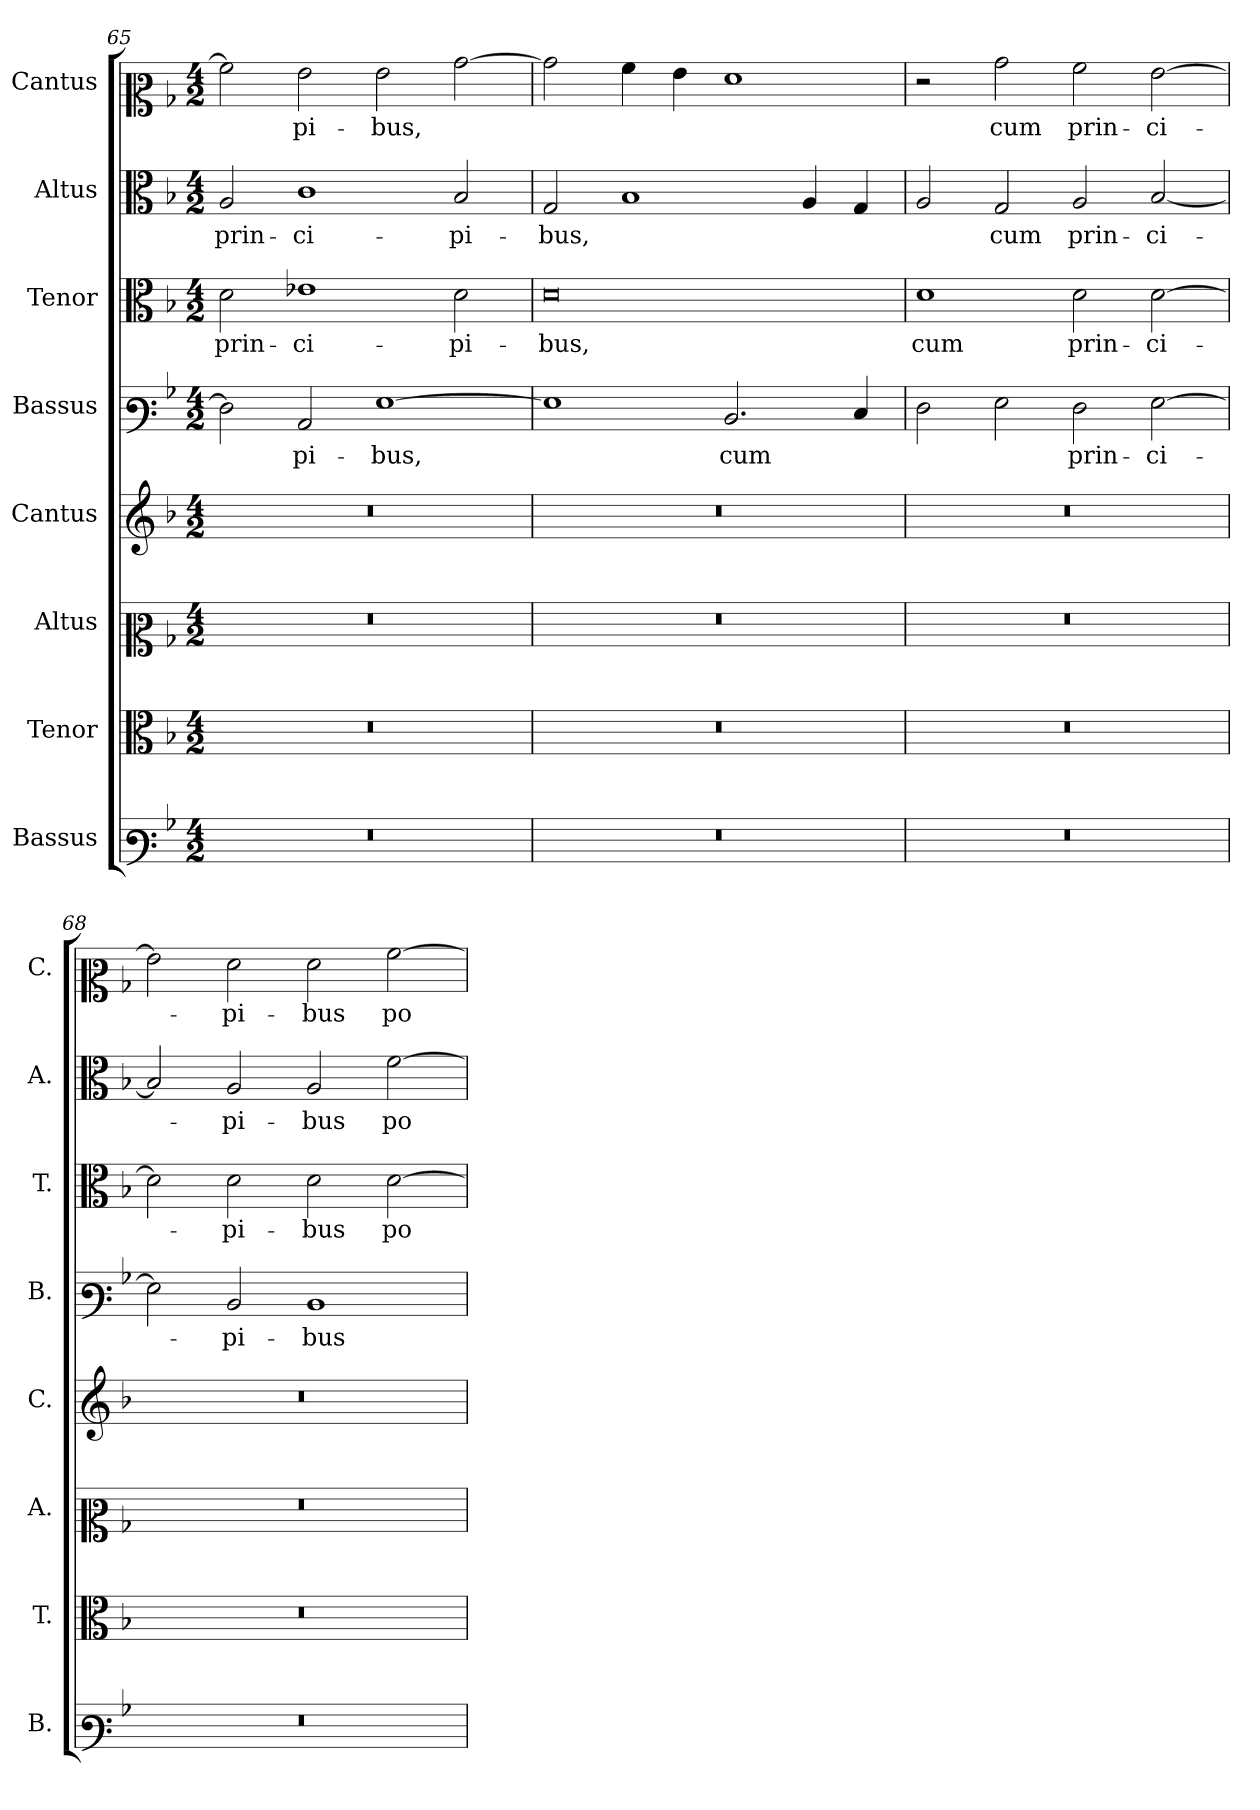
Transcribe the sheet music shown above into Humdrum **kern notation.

**kern	**kern	**kern	**kern	**kern	**text	**kern	**text	**kern	**text	**kern	**text
*part8	*part7	*part6	*part5	*part4	*part4	*part3	*part3	*part2	*part2	*part1	*part1
*staff8	*staff7	*staff6	*staff5	*staff4	*staff4	*staff3	*staff3	*staff2	*staff2	*staff1	*staff1
*I"Bassus	*I"Tenor	*I"Altus	*I"Cantus	*I"Bassus	*	*I"Tenor	*	*I"Altus	*	*I"Cantus	*
*I'B.	*I'T.	*I'A.	*I'C.	*I'B.	*	*I'T.	*	*I'A.	*	*I'C.	*
*clefF3	*clefC3	*clefC2	*clefG2	*clefF3	*	*clefC3	*	*clefC3	*	*clefC2	*
*k[b-]	*k[b-]	*k[b-]	*k[b-]	*k[b-]	*	*k[b-]	*	*k[b-]	*	*k[b-]	*
*M4/2	*M4/2	*M4/2	*M4/2	*M4/2	*	*M4/2	*	*M4/2	*	*M4/2	*
=65	=65	=65	=65	=65	=65	=65	=65	=65	=65	=65	=65
!	!	!	!	!	!	!	!LO:LY:b	!	!LO:LY:b	!	!
0r	0r	0r	0r	2F\]	.	2d\	prin-	2A/	prin-	2a\]	.
!	!	!	!	!	!LO:LY:b	!	!LO:LY:b	!	!LO:LY:b	!	!LO:LY:b
.	.	.	.	2C/	-pi-	1e-X	-ci-	1c	-ci-	2g\	pi-
!	!	!	!	!	!LO:LY:b	!	!	!	!	!	!LO:LY:b
.	.	.	.	[1G	-bus,	.	.	.	.	2g\	-bus,
!	!	!	!	!	!	!	!LO:LY:b	!	!LO:LY:b	!	!
.	.	.	.	.	.	2d\	-pi-	2B-/	-pi-	[2b-\	.
=66	=66	=66	=66	=66	=66	=66	=66	=66	=66	=66	=66
!	!	!	!	!	!	!	!LO:LY:b	!	!LO:LY:b	!	!
0r	0r	0r	0r	1G]	.	0d	-bus,	2G/	-bus,	2b-\]	.
.	.	.	.	.	.	.	.	1B-	.	4a\	.
.	.	.	.	.	.	.	.	.	.	4g\	.
!	!	!	!	!	!LO:LY:b	!	!	!	!	!	!
.	.	.	.	2.D/	cum	.	.	.	.	1f	.
.	.	.	.	.	.	.	.	4A/	.	.	.
.	.	.	.	4E/	.	.	.	4G/	.	.	.
=67	=67	=67	=67	=67	=67	=67	=67	=67	=67	=67	=67
!	!	!	!	!	!	!	!LO:LY:b	!	!	!	!
0r	0r	0r	0r	2F\	.	1d	cum	2A/	.	2r	.
!	!	!	!	!	!	!	!	!	!LO:LY:b	!	!LO:LY:b
.	.	.	.	2G\	.	.	.	2G/	cum	2b-\	cum
!	!	!	!	!	!LO:LY:b	!	!LO:LY:b	!	!LO:LY:b	!	!LO:LY:b
.	.	.	.	2F\	prin-	2d\	prin-	2A/	prin-	2a\	prin-
!	!	!	!	!	!LO:LY:b	!	!LO:LY:b	!	!LO:LY:b	!	!LO:LY:b
.	.	.	.	[2G\	-ci-	[2d\	-ci-	[2B-/	-ci-	[2g\	-ci-
=68	=68	=68	=68	=68	=68	=68	=68	=68	=68	=68	=68
0r	0r	0r	0r	2G\]	.	2d\]	.	2B-/]	.	2g\]	.
!	!	!	!	!	!LO:LY:b	!	!LO:LY:b	!	!LO:LY:b	!	!LO:LY:b
.	.	.	.	2D/	-pi-	2d\	-pi-	2A/	-pi-	2f\	-pi-
!	!	!	!	!	!LO:LY:b	!	!LO:LY:b	!	!LO:LY:b	!	!LO:LY:b
.	.	.	.	1D	-bus	2d\	-bus	2A/	-bus	2f\	-bus
!	!	!	!	!	!	!	!LO:LY:b	!	!LO:LY:b	!	!LO:LY:b
.	.	.	.	.	.	[2d\	po-	[2f\	po-	[2a\	po-
=	=	=	=	=	=	=	=	=	=	=	=
*-	*-	*-	*-	*-	*-	*-	*-	*-	*-	*-	*-
